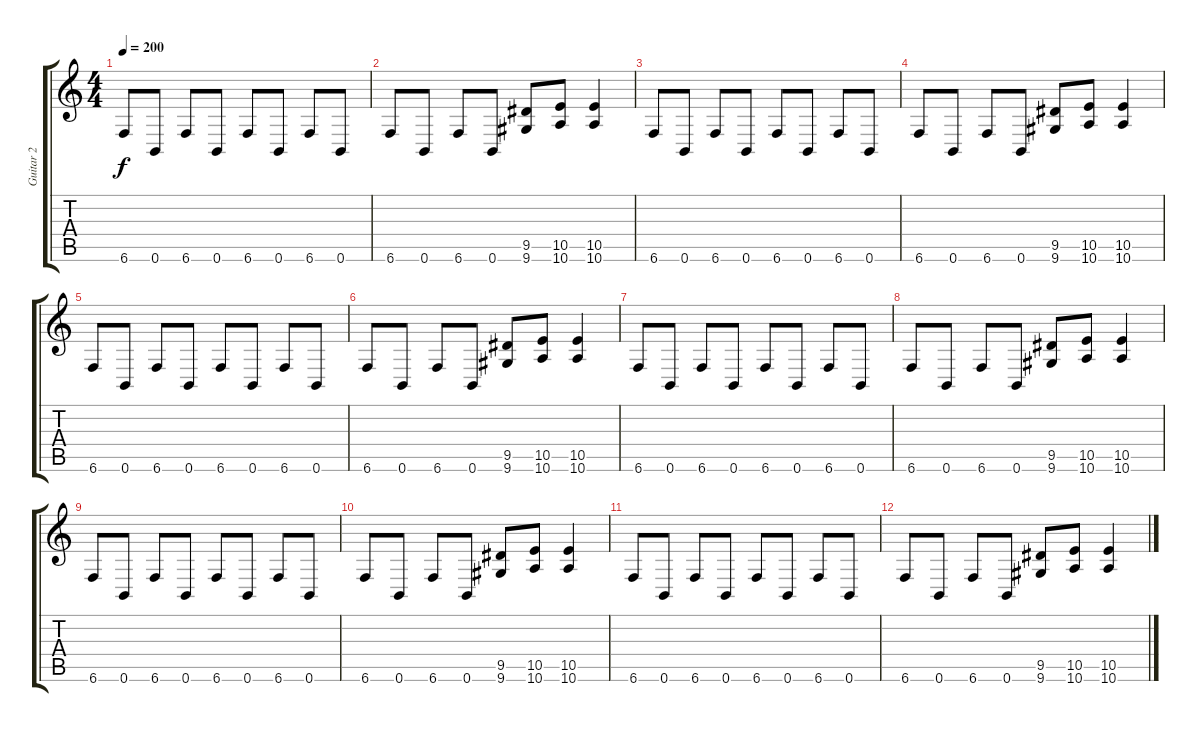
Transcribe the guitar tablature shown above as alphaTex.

\track ("Guitar 2" "Guitar 2") {instrument distortionguitar}
\staff {score tabs}
\tuning (Db4 Ab3 E3 B2 Gb2 B1) {hide}
\ts (4 4)
\tempo 200
\clef g2
\ks c
6.6.8{dy f} 0.6.8 6.6.8 0.6.8 6.6.8 0.6.8 6.6.8 0.6.8 |
6.6.8 0.6.8 6.6.8 0.6.8 (9.5 9.6).8 (10.5 10.6).8 (10.5 10.6).4 |
6.6.8 0.6.8 6.6.8 0.6.8 6.6.8 0.6.8 6.6.8 0.6.8 |
6.6.8 0.6.8 6.6.8 0.6.8 (9.5 9.6).8 (10.5 10.6).8 (10.5 10.6).4 |
6.6.8 0.6.8 6.6.8 0.6.8 6.6.8 0.6.8 6.6.8 0.6.8 |
6.6.8 0.6.8 6.6.8 0.6.8 (9.5 9.6).8 (10.5 10.6).8 (10.5 10.6).4 |
6.6.8 0.6.8 6.6.8 0.6.8 6.6.8 0.6.8 6.6.8 0.6.8 |
6.6.8 0.6.8 6.6.8 0.6.8 (9.5 9.6).8 (10.5 10.6).8 (10.5 10.6).4 |
6.6.8 0.6.8 6.6.8 0.6.8 6.6.8 0.6.8 6.6.8 0.6.8 |
6.6.8 0.6.8 6.6.8 0.6.8 (9.5 9.6).8 (10.5 10.6).8 (10.5 10.6).4 |
6.6.8 0.6.8 6.6.8 0.6.8 6.6.8 0.6.8 6.6.8 0.6.8 |
6.6.8 0.6.8 6.6.8 0.6.8 (9.5 9.6).8 (10.5 10.6).8 (10.5 10.6).4
